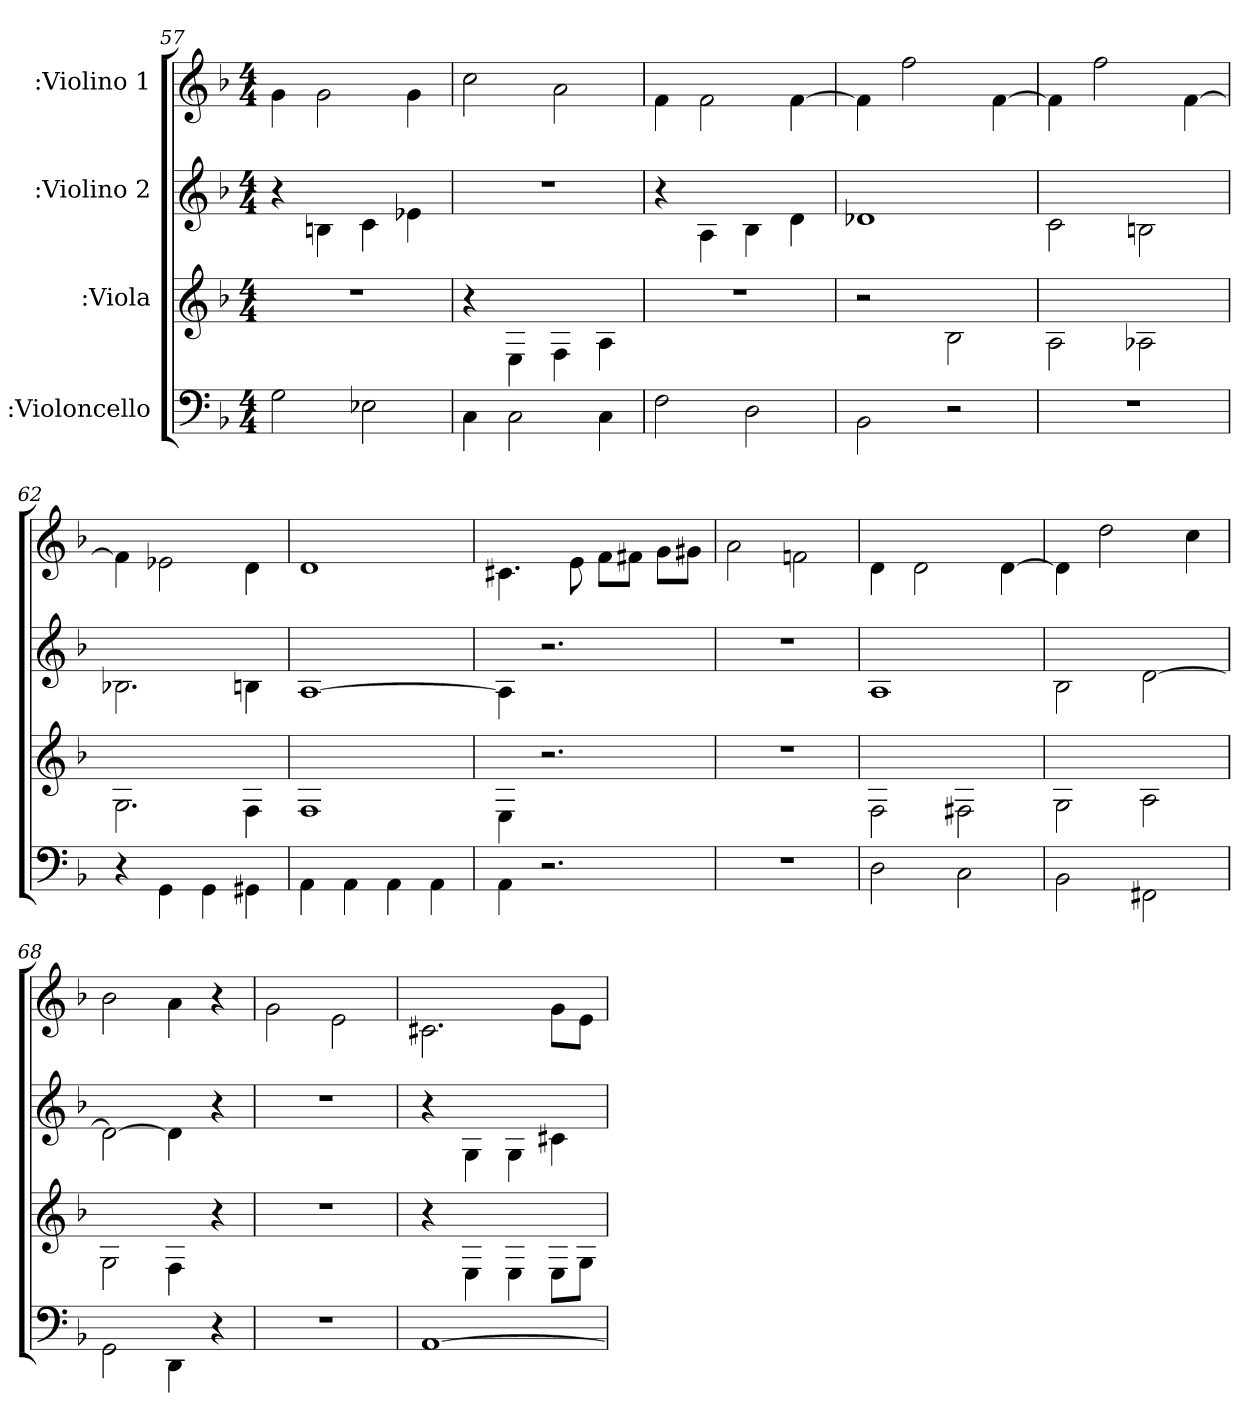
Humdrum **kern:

**kern	**kern	**kern	**kern
*part4	*part3	*part2	*part1
*staff4	*staff3	*staff2	*staff1
*I":Violoncello	*I":Viola	*I":Violino 2	*I":Violino 1
*clefF4	*	*clefG2	*clefG2
*k[b-]	*k[b-]	*k[b-]	*k[b-]
*d:	*d:	*d:	*d:
*M4/4	*M4/4	*M4/4	*M4/4
=57	=57	=57	=57
2G\	1r	4r	4g\
.	.	4Bn\	2g\
2E-X\	.	4c\	.
.	.	4e-X\	4g\
=58	=58	=58	=58
4C\	4r	1r	2cc\
2C\	4E\	.	.
.	4F\	.	2a\
4C\	4A\	.	.
=59	=59	=59	=59
2F\	1r	4r	4f\
.	.	4A\	2f\
2D\	.	4B-\	.
.	.	4d\	[4f\
=60	=60	=60	=60
2BB-\	2r	1d-X\	4f\]
.	.	.	2ff\
2r	2B-\	.	.
.	.	.	[4f\
=61	=61	=61	=61
1r	2A\	2c\	4f\]
.	.	.	2ff\
.	2A-X\	2Bn\	.
.	.	.	[4f\
=62	=62	=62	=62
4r	2.G\	2.B-X\	4f\]
4GG\	.	.	2e-X\
4GG\	.	.	.
4GG#X\	4F\	4Bn\	4d\
=63	=63	=63	=63
4AA\	1F\	[1A\	1d\
4AA\	.	.	.
4AA\	.	.	.
4AA\	.	.	.
=64	=64	=64	=64
4AA\	4E\	4A\]	4.c#X\
2.r	2.r	2.r	.
.	.	.	8e\
.	.	.	8f\L
.	.	.	8f#X\J
.	.	.	8g\L
.	.	.	8g#X\J
=65	=65	=65	=65
1r	1r	1r	2a\
.	.	.	2fn\
=66	=66	=66	=66
2D\	2F\	1A\	4d\
.	.	.	2d\
2C\	2F#X\	.	.
.	.	.	[4d\
=67	=67	=67	=67
2BB-\	2G\	2B-\	4d\]
.	.	.	2dd\
2FF#X\	2A\	[2d\	.
.	.	.	4cc\
=68	=68	=68	=68
2GG\	2G\	2d\_	2b-\
4DD\	4F\	4d\]	4a\
4r	4r	4r	4r
=69	=69	=69	=69
1r	1r	1r	2g\
.	.	.	2e\
=70	=70	=70	=70
[1AA\	4r	4r	2.c#X\
.	4E\	4G\	.
.	4E\	4G\	.
.	8E\L	4c#X\	8g\L
.	8G\J	.	8e\J
=	=	=	=
*-	*-	*-	*-
